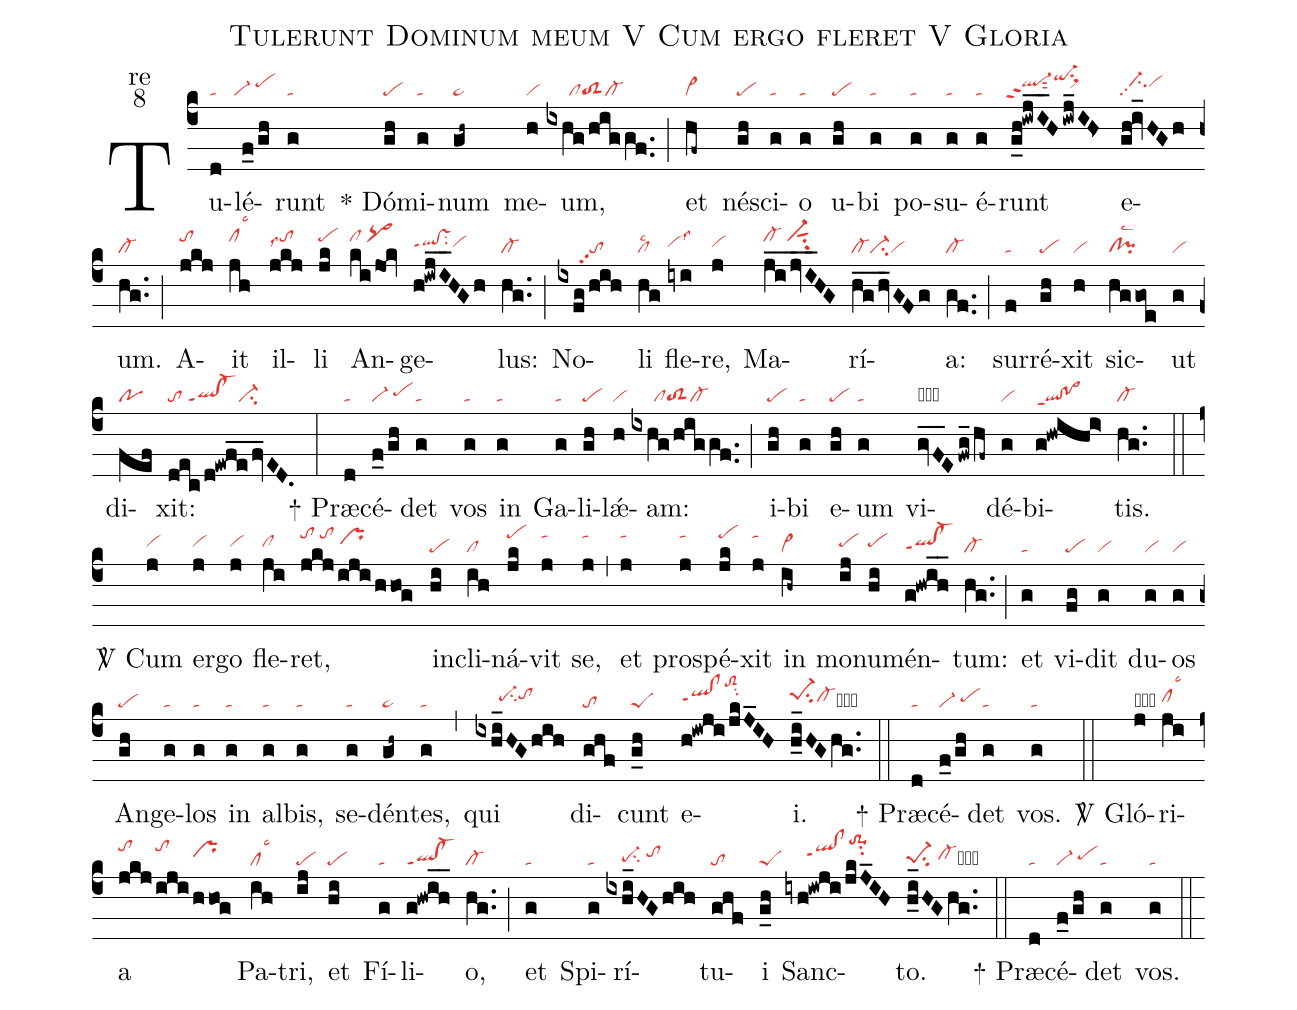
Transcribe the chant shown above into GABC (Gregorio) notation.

name:Tulerunt Dominum meum V Cum ergo fleret V Gloria;
office-part:re;
mode:8;
nabc-lines:1;
%%
(c4) Tu(d|ta)lé(f_0/gh|``vi-/pehi)runt(g|ta) <sp>*</sp> Dó(gh|pe)mi(g|ta)num(gh~|pe~)
me(h|vi)um,(ixhg/hig/gf..|//////cltoS2cl-) (;)
et(hf~|vi>) nés(gh|pe)ci(g|ta)o(g|ta) u(gh|pe)bi(g|ta)
po(g|ta)su(g|ta)é(g|ta)runt(g_h!iwjI__H/iwj_IH<|`ql-hippt2sut2qi-hksu1sux1)
e(gh!iv_HGh|//ci-hipp2vihi)um.(hg..|cl-) (;)
A(jkj|tohj)it(jh|clhjlsc3) il(jkj|tohjlss7)li(jk|pehj)
An(ki/jok|clhj/pq>hj)ge(h!iwjI__HGh|qlhh!vshhppt1su2vihh)lus:(hg..|cl-) (;)
No(ixfg/hih|//////topp2)li(hg|cllsc2) fle(iyi|vihhlss3)re,(j|vihh)
Ma(ji__/jvI__HG|cl-hj/vi-hjsut1su2)rí(hg__/hv_GFg|cl-vi-su2vi)a:(gf..|cl-) (;)
sur(f|ta)ré(gh|pe)xit(h|vi) sic(hggoe|cl!pilsc2)ut(g|vi)
di(fef|po)xit:(dec/d!ewfe__fv_ED.|to/ql!cl-ppt1ci-) (:)

<sp>+</sp> Præ(d|ta)cé(f_0/gh|vi-/pehh)det(g|ta) vos(g|ta)
in(g|ta) Ga(g|ta)li(gh|pe)lǽ(h|vi)am:(ixhg/hig/gf..|//////cltoS2cl-) (;)
i(gh|pe)bi(g|ta) e(gh|pe)um(g|ta) vi(gvF__E/fwg_/hf~|obvi-sut2ql-/vi>hj)dé(g|vi)bi(g!hwihi>|ql!po>ppt1)tis.(hg..|cl-) (::)

<sp>V/</sp> Cum(j|vihh) er(j|vihh)go(j|vihh) fle(ji|clhh)ret,(jkj/iji/hhog|tohk/tohk/prhi)
in(hi|pe)cli(ih|cl)ná(jk|pehk)vit(j|tahk) se,(j|tahk) (,)
et(j|tahk) pros(j|tahk)pé(jk|pehk)xit(j|tahk) in(ih~|vi>)
mo(ij|pehh)nu(hi|pehh)mén(g!hwih__|qlhg!cl-hgppt1)tum:(hg..|cl-) (;)
et(g|ta) vi(fg|pe)dit(g|vi) du(g|vi)os(g|vi) An(gh|pe)ge(g|ta)los(g|ta) in(g|ta) al(g|ta)bis,(g|ta) se(g|ta)dén(gh~|pe~)tes,(g|ta) (,)
qui(ixhi_HG/hih|//////pe-hhsu2tohi) di(ghf|to)cunt(g_h|peS)
e(h!iwji/jkJ_IH|qlhh!clhhppt1toS2hmsu2)i.(h_i_HGhg..|pe-1hisu2cl-hhcb) (::)

<sp>+</sp> Præ(d|ta)cé(f_0/gh|vi-/pehh)det(g|ta) vos.(g|ta) (::)

<sp>V/</sp> Gló(j|obhgvihh)ri(ji|clhhlsc3)a(jkj|tohk|iji|tohk|hhog|prhi) Pa(ih|cllsc3)tri,(ij|pe) et(hi|pe) Fí(g|ta)li(g!hwih__|ql!cl-ppt1)o,(hg..|cl-) (;) et(g|ta) Spi(g|ta)rí(ixhi_HG/hih|////pe-hgsu2/tohi)tu(ghf|to)i(g_h|peS) Sanc(iyh!iwji/jkJ_IH|/////qlhi!clhippt1to-1hmsu2)to.(h_i_HGhg..|pe-1hgsu2/cl-hhcbhg) (::)

<sp>+</sp> Præ(d|ta)cé(f_0/gh|vi-/pehh)det(g|ta) vos.(g|ta) (::)
